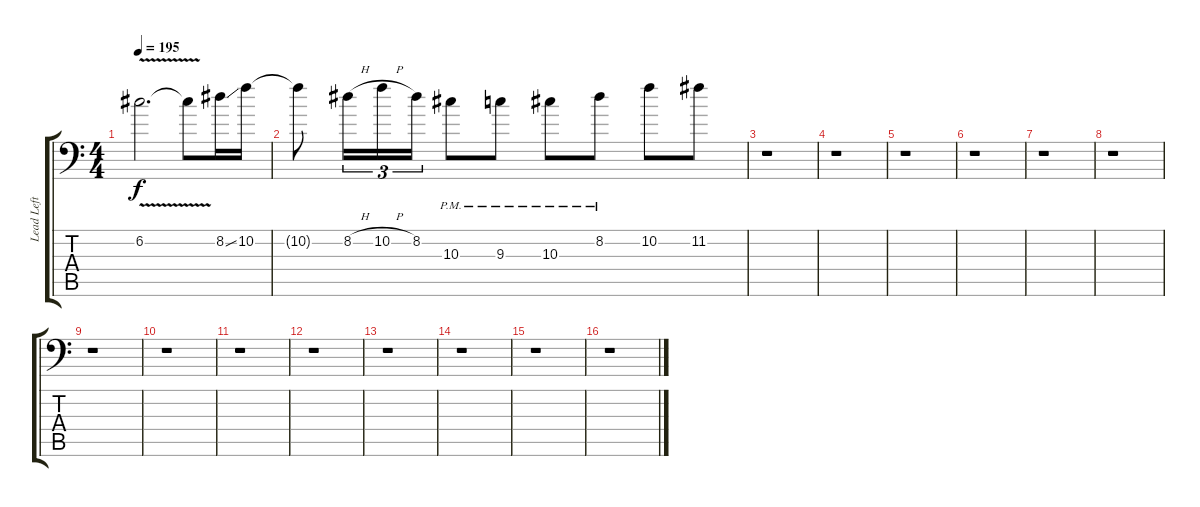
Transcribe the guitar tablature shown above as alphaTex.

\track ("Lead Left" "Lead Left") {instrument distortionguitar}
\staff {score tabs}
\tuning (C4 G3 Eb3 Bb2 F2 Bb1) {hide}
\ts (4 4)
\tempo 195
\clef f4
\ks c
6.2{v t}.2{d dy f} 6.2{t}.8 8.2{ss}.16 10.2.16 |
10.2{t}.8 8.2{h}.16{tu (3 2)} 10.2{h}.16{tu (3 2)} 8.2.16{tu (3 2)} 10.3{pm}.8 9.3{pm}.8 10.3{pm}.8 8.2{pm}.8 10.2.8 11.2.8 |
r.1 |
r.1 |
r.1 |
r.1 |
r.1 |
r.1 |
r.1 |
r.1 |
r.1 |
r.1 |
r.1 |
r.1 |
r.1 |
r.1
